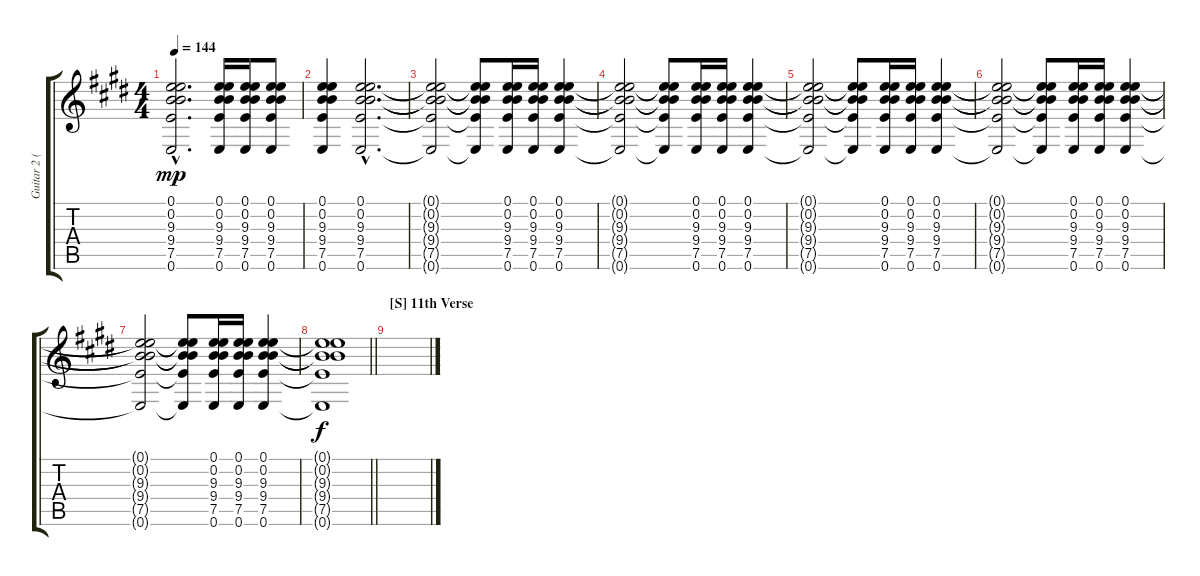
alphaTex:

\track ("Guitar 2 (12 string)" "Guitar 2 (") {instrument acousticguitarsteel}
\staff {score tabs}
\tuning (E4 B3 G3 D3 A2 E2) {hide}
\ts (4 4)
\tempo 144
\clef g2
\ks e
(0.1{hac t} 0.2{hac t} 9.3{hac t} 9.4{hac t} 7.5{hac t} 0.6{hac t}).2{d dy mp} (0.1 0.2 9.3 9.4 7.5 0.6).16 (0.1 0.2 9.3 9.4 7.5 0.6).16 (0.1 0.2 9.3 9.4 7.5 0.6).8 |
(0.1 0.2 9.3 9.4 7.5 0.6).4 (0.1{hac} 0.2{hac} 9.3{hac} 9.4{hac} 7.5{hac} 0.6{hac}).2{d} |
(0.1{t} 0.2{t} 9.3{t} 9.4{t} 7.5{t} 0.6{t}).2 (0.1{t} 0.2{t} 9.3{t} 9.4{t} 7.5{t} 0.6{t}).8 (0.1 0.2 9.3 9.4 7.5 0.6).16 (0.1 0.2 9.3 9.4 7.5 0.6).16 (0.1 0.2 9.3 9.4 7.5 0.6).4 |
(0.1{t} 0.2{t} 9.3{t} 9.4{t} 7.5{t} 0.6{t}).2 (0.1{t} 0.2{t} 9.3{t} 9.4{t} 7.5{t} 0.6{t}).8 (0.1 0.2 9.3 9.4 7.5 0.6).16 (0.1 0.2 9.3 9.4 7.5 0.6).16 (0.1 0.2 9.3 9.4 7.5 0.6).4 |
(0.1{t} 0.2{t} 9.3{t} 9.4{t} 7.5{t} 0.6{t}).2 (0.1{t} 0.2{t} 9.3{t} 9.4{t} 7.5{t} 0.6{t}).8 (0.1 0.2 9.3 9.4 7.5 0.6).16 (0.1 0.2 9.3 9.4 7.5 0.6).16 (0.1 0.2 9.3 9.4 7.5 0.6).4 |
(0.1{t} 0.2{t} 9.3{t} 9.4{t} 7.5{t} 0.6{t}).2 (0.1{t} 0.2{t} 9.3{t} 9.4{t} 7.5{t} 0.6{t}).8 (0.1 0.2 9.3 9.4 7.5 0.6).16 (0.1 0.2 9.3 9.4 7.5 0.6).16 (0.1 0.2 9.3 9.4 7.5 0.6).4 |
(0.1{t} 0.2{t} 9.3{t} 9.4{t} 7.5{t} 0.6{t}).2 (0.1{t} 0.2{t} 9.3{t} 9.4{t} 7.5{t} 0.6{t}).8 (0.1 0.2 9.3 9.4 7.5 0.6).16 (0.1 0.2 9.3 9.4 7.5 0.6).16 (0.1 0.2 9.3 9.4 7.5 0.6).4 |
\barLineRight lightlight
(0.1{t} 0.2{t} 9.3{t} 9.4{t} 7.5{t} 0.6{t}).1{dy f} |
\section ("" "[S] 11th Verse")
